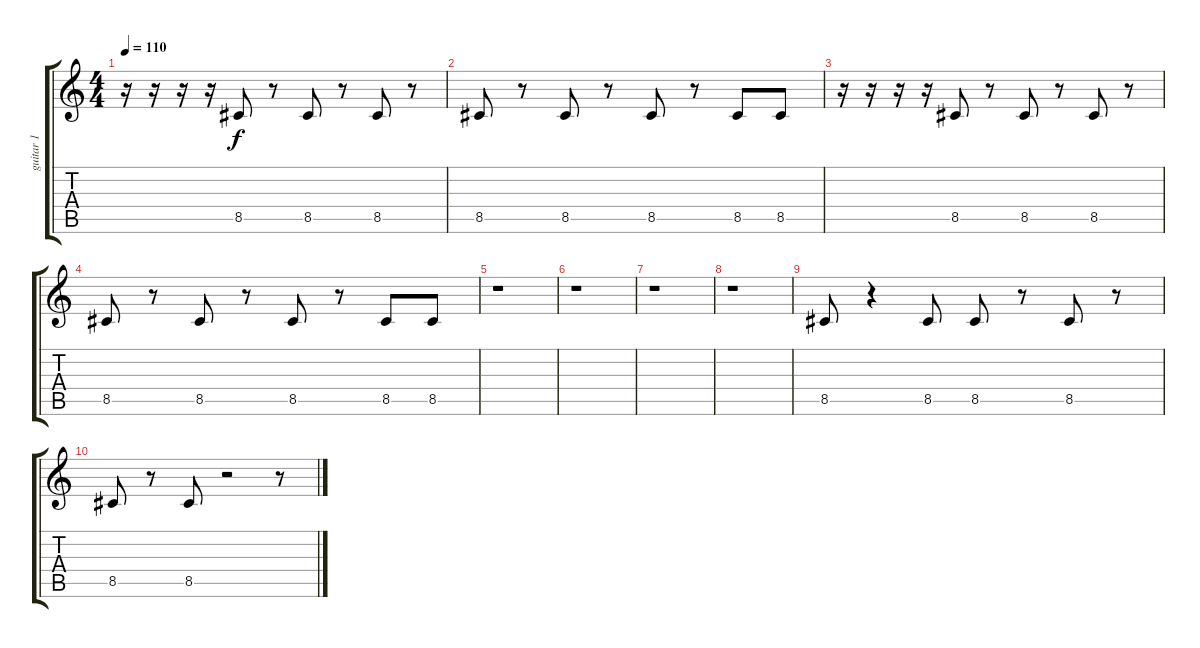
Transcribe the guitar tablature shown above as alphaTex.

\track ("guitar 1" "guitar 1") {instrument distortionguitar}
\staff {score tabs}
\tuning (C4 G3 Eb3 Bb2 F2 C2) {hide}
\ts (4 4)
\tempo 110
\clef g2
\ks c
r.16{dy f} r.16 r.16 r.16 8.5.8 r.8 8.5.8 r.8 8.5.8 r.8 |
8.5.8 r.8 8.5.8 r.8 8.5.8 r.8 8.5.8 8.5.8 |
r.16 r.16 r.16 r.16 8.5.8 r.8 8.5.8 r.8 8.5.8 r.8 |
8.5.8 r.8 8.5.8 r.8 8.5.8 r.8 8.5.8 8.5.8 |
r.1 |
r.1 |
r.1 |
r.1 |
8.5.8 r.4 8.5.8 8.5.8 r.8 8.5.8 r.8 |
8.5.8 r.8 8.5.8 r.2 r.8
